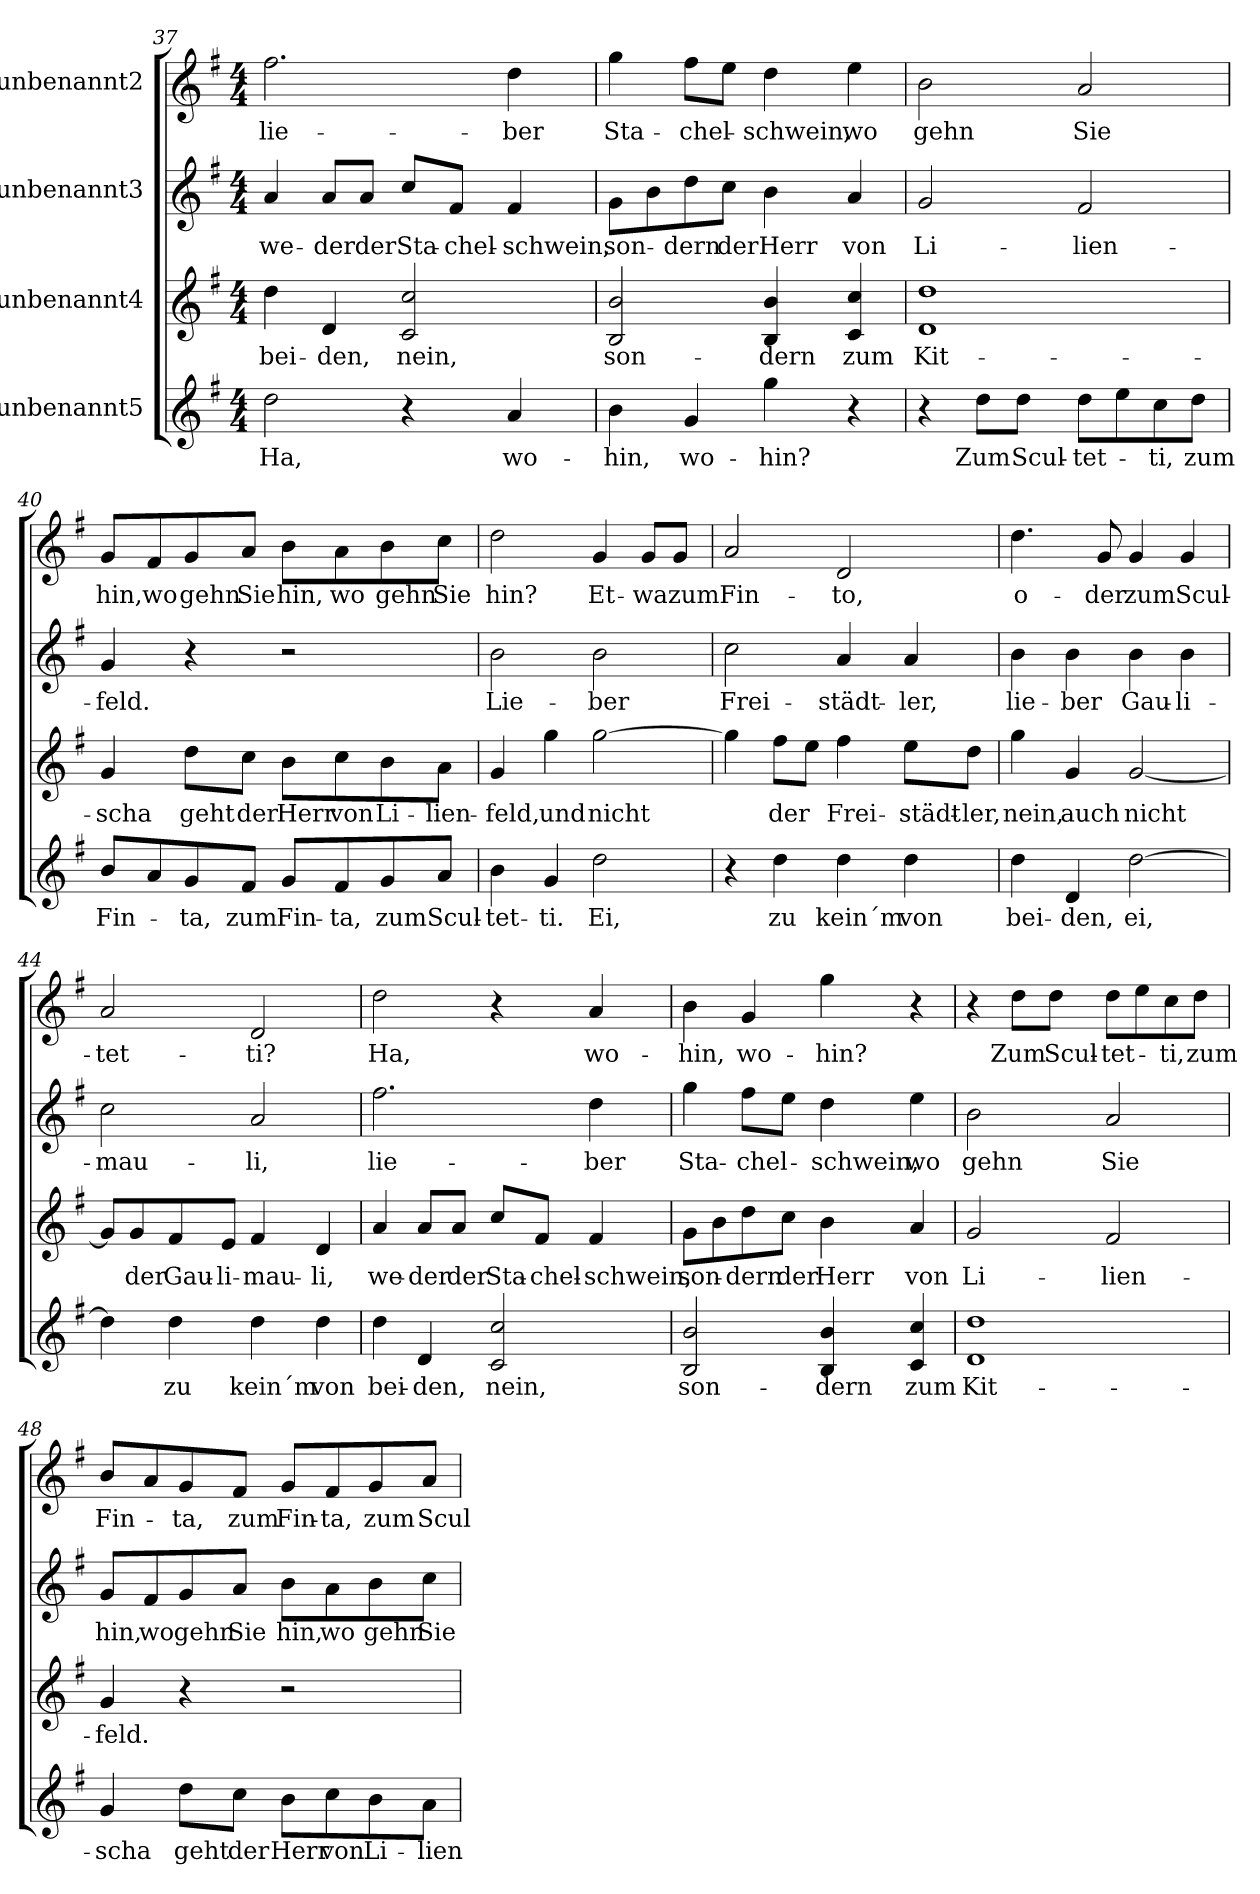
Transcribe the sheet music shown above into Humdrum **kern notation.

**kern	**text	**kern	**text	**kern	**text	**kern	**text
*part4	*part4	*part3	*part3	*part2	*part2	*part1	*part1
*staff4	*staff4	*staff3	*staff3	*staff2	*staff2	*staff1	*staff1
*I"unbenannt5	*	*I"unbenannt4	*	*I"unbenannt3	*	*I"unbenannt2	*
*clefG2	*	*clefG2	*	*clefG2	*	*clefG2	*
*ITrd14c24	*	*	*	*	*	*	*
*k[f#]	*	*k[f#]	*	*k[f#]	*	*k[f#]	*
*M4/4	*	*M4/4	*	*M4/4	*	*M4/4	*
=37	=37	=37	=37	=37	=37	=37	=37
!	!LO:LY:b	!	!LO:LY:b	!	!LO:LY:b	!	!LO:LY:b
2D\	Ha,	4dd\	bei-	4a/	we-	2.ff#\	lie-
!	!	!	!LO:LY:b	!	!LO:LY:b	!	!
.	.	4d/	den,	8a/L	der	.	.
!	!	!	!	!	!LO:LY:b	!	!
.	.	.	.	8a/J	der	.	.
!	!	!	!LO:LY:b	!	!LO:LY:b	!	!
4r	.	2c/ 2cc/	nein,	8cc/L	Sta-	.	.
!	!	!	!	!	!LO:LY:b	!	!
.	.	.	.	8f#/J	chel-	.	.
!	!LO:LY:b	!	!	!	!LO:LY:b	!	!LO:LY:b
4AA/	wo-	.	.	4f#/	schwein,	4dd\	ber
!!LO:LB:g=z
=38	=38	=38	=38	=38	=38	=38	=38
!	!LO:LY:b	!	!LO:LY:b	!	!LO:LY:b	!	!LO:LY:b
4BB\	hin,	2B/ 2b/	son-	8g\L	son-	4gg\	Sta-
.	.	.	.	8b\	.	.	.
!	!LO:LY:b	!	!	!	!LO:LY:b	!	!LO:LY:b
4GG/	wo-	.	.	8dd\	dern	8ff#\L	chel-
!	!	!	!	!	!LO:LY:b	!	!
.	.	.	.	8cc\J	der	8ee\J	.
!	!LO:LY:b	!	!LO:LY:b	!	!LO:LY:b	!	!LO:LY:b
4G\	hin?	4B/ 4b/	dern	4b\	Herr	4dd\	schwein,
!	!	!	!LO:LY:b	!	!LO:LY:b	!	!LO:LY:b
4r	.	4c/ 4cc/	zum	4a/	von	4ee\	wo
=39	=39	=39	=39	=39	=39	=39	=39
!	!	!	!LO:LY:b	!	!LO:LY:b	!	!LO:LY:b
4r	.	1d 1dd	Kit-	2g/	Li-	2b\	gehn
!	!LO:LY:b	!	!	!	!	!	!
8D\L	Zum	.	.	.	.	.	.
!	!LO:LY:b	!	!	!	!	!	!
8D\J	Scul-	.	.	.	.	.	.
!	!LO:LY:b	!	!	!	!LO:LY:b	!	!LO:LY:b
8D\L	tet-	.	.	2f#/	lien-	2a/	Sie
8E\	.	.	.	.	.	.	.
!	!LO:LY:b	!	!	!	!	!	!
8C\	ti,	.	.	.	.	.	.
!	!LO:LY:b	!	!	!	!	!	!
8D\J	zum	.	.	.	.	.	.
=40	=40	=40	=40	=40	=40	=40	=40
!	!LO:LY:b	!	!LO:LY:b	!	!LO:LY:b	!	!LO:LY:b
8BB/L	Fin-	4g/	scha	4g/	feld.	8g/L	hin,
!	!	!	!	!	!	!	!LO:LY:b
8AA/	.	.	.	.	.	8f#/	wo
!	!LO:LY:b	!	!LO:LY:b	!	!	!	!LO:LY:b
8GG/	ta,	8dd\L	geht	4r	.	8g/	gehn
!	!LO:LY:b	!	!LO:LY:b	!	!	!	!LO:LY:b
8FF#/J	zum	8cc\J	der	.	.	8a/J	Sie
!	!LO:LY:b	!	!LO:LY:b	!	!	!	!LO:LY:b
8GG/L	Fin-	8b\L	Herr	2r	.	8b\L	hin,
!	!LO:LY:b	!	!LO:LY:b	!	!	!	!LO:LY:b
8FF#/	ta,	8cc\	von	.	.	8a\	wo
!	!LO:LY:b	!	!LO:LY:b	!	!	!	!LO:LY:b
8GG/	zum	8b\	Li-	.	.	8b\	gehn
!	!LO:LY:b	!	!LO:LY:b	!	!	!	!LO:LY:b
8AA/J	Scul-	8a\J	lien-	.	.	8cc\J	Sie
=41	=41	=41	=41	=41	=41	=41	=41
!	!LO:LY:b	!	!LO:LY:b	!	!LO:LY:b	!	!LO:LY:b
4BB\	tet-	4g/	feld,	2b\	Lie-	2dd\	hin?
!	!LO:LY:b	!	!LO:LY:b	!	!	!	!
4GG/	ti.	4gg\	und	.	.	.	.
!	!LO:LY:b	!	!LO:LY:b	!	!LO:LY:b	!	!LO:LY:b
2D\	Ei,	[2gg\	nicht	2b\	ber	4g/	Et-
!	!	!	!	!	!	!	!LO:LY:b
.	.	.	.	.	.	8g/L	wa
!	!	!	!	!	!	!	!LO:LY:b
.	.	.	.	.	.	8g/J	zum
!!LO:PB:g=z
=42	=42	=42	=42	=42	=42	=42	=42
!	!	!	!	!	!LO:LY:b	!	!LO:LY:b
4r	.	4gg\]	.	2cc\	Frei-	2a/	Fin-
!	!LO:LY:b	!	!LO:LY:b	!	!	!	!
4D\	zu	8ff#\L	der	.	.	.	.
.	.	8ee\J	.	.	.	.	.
!	!LO:LY:b	!	!LO:LY:b	!	!LO:LY:b	!	!LO:LY:b
4D\	kein´m	4ff#\	Frei-	4a/	städt-	2d/	to,
!	!LO:LY:b	!	!LO:LY:b	!	!LO:LY:b	!	!
4D\	von	8ee\L	städt-	4a/	ler,	.	.
!	!	!	!LO:LY:b	!	!	!	!
.	.	8dd\J	ler,	.	.	.	.
=43	=43	=43	=43	=43	=43	=43	=43
!	!LO:LY:b	!	!LO:LY:b	!	!LO:LY:b	!	!LO:LY:b
4D\	bei-	4gg\	nein,	4b\	lie-	4.dd\	o-
!	!LO:LY:b	!	!LO:LY:b	!	!LO:LY:b	!	!
4DD/	den,	4g/	auch	4b\	ber	.	.
!	!	!	!	!	!	!	!LO:LY:b
.	.	.	.	.	.	8g/	der
!	!LO:LY:b	!	!LO:LY:b	!	!LO:LY:b	!	!LO:LY:b
[2D\	ei,	[2g/	nicht	4b\	Gau-	4g/	zum
!	!	!	!	!	!LO:LY:b	!	!LO:LY:b
.	.	.	.	4b\	li-	4g/	Scul-
=44	=44	=44	=44	=44	=44	=44	=44
!	!	!	!	!	!LO:LY:b	!	!LO:LY:b
4D\]	.	8g/L]	.	2cc\	mau-	2a/	tet-
!	!	!	!LO:LY:b	!	!	!	!
.	.	8g/	der	.	.	.	.
!	!LO:LY:b	!	!LO:LY:b	!	!	!	!
4D\	zu	8f#/	Gau-	.	.	.	.
!	!	!	!LO:LY:b	!	!	!	!
.	.	8e/J	li-	.	.	.	.
!	!LO:LY:b	!	!LO:LY:b	!	!LO:LY:b	!	!LO:LY:b
4D\	kein´m	4f#/	mau-	2a/	li,	2d/	ti?
!	!LO:LY:b	!	!LO:LY:b	!	!	!	!
4D\	von	4d/	li,	.	.	.	.
=45	=45	=45	=45	=45	=45	=45	=45
!	!LO:LY:b	!	!LO:LY:b	!	!LO:LY:b	!	!LO:LY:b
4D\	bei-	4a/	we-	2.ff#\	lie-	2dd\	Ha,
!	!LO:LY:b	!	!LO:LY:b	!	!	!	!
4DD/	den,	8a/L	der	.	.	.	.
!	!	!	!LO:LY:b	!	!	!	!
.	.	8a/J	der	.	.	.	.
!	!LO:LY:b	!	!LO:LY:b	!	!	!	!
2CC/ 2C/	nein,	8cc/L	Sta-	.	.	4r	.
!	!	!	!LO:LY:b	!	!	!	!
.	.	8f#/J	chel-	.	.	.	.
!	!	!	!LO:LY:b	!	!LO:LY:b	!	!LO:LY:b
.	.	4f#/	schwein,	4dd\	ber	4a/	wo-
!!LO:LB:g=z
=46	=46	=46	=46	=46	=46	=46	=46
!	!LO:LY:b	!	!LO:LY:b	!	!LO:LY:b	!	!LO:LY:b
2BBB/ 2BB/	son-	8g\L	son-	4gg\	Sta-	4b\	hin,
.	.	8b\	.	.	.	.	.
!	!	!	!LO:LY:b	!	!LO:LY:b	!	!LO:LY:b
.	.	8dd\	dern	8ff#\L	chel-	4g/	wo-
!	!	!	!LO:LY:b	!	!	!	!
.	.	8cc\J	der	8ee\J	.	.	.
!	!LO:LY:b	!	!LO:LY:b	!	!LO:LY:b	!	!LO:LY:b
4BBB/ 4BB/	dern	4b\	Herr	4dd\	schwein,	4gg\	hin?
!	!LO:LY:b	!	!LO:LY:b	!	!LO:LY:b	!	!
4CC/ 4C/	zum	4a/	von	4ee\	wo	4r	.
=47	=47	=47	=47	=47	=47	=47	=47
!	!LO:LY:b	!	!LO:LY:b	!	!LO:LY:b	!	!
1DD 1D	Kit-	2g/	Li-	2b\	gehn	4r	.
!	!	!	!	!	!	!	!LO:LY:b
.	.	.	.	.	.	8dd\L	Zum
!	!	!	!	!	!	!	!LO:LY:b
.	.	.	.	.	.	8dd\J	Scul-
!	!	!	!LO:LY:b	!	!LO:LY:b	!	!LO:LY:b
.	.	2f#/	lien-	2a/	Sie	8dd\L	tet-
.	.	.	.	.	.	8ee\	.
!	!	!	!	!	!	!	!LO:LY:b
.	.	.	.	.	.	8cc\	ti,
!	!	!	!	!	!	!	!LO:LY:b
.	.	.	.	.	.	8dd\J	zum
=48	=48	=48	=48	=48	=48	=48	=48
!	!LO:LY:b	!	!LO:LY:b	!	!LO:LY:b	!	!LO:LY:b
4GG/	scha	4g/	feld.	8g/L	hin,	8b/L	Fin-
!	!	!	!	!	!LO:LY:b	!	!
.	.	.	.	8f#/	wo	8a/	.
!	!LO:LY:b	!	!	!	!LO:LY:b	!	!LO:LY:b
8D\L	geht	4r	.	8g/	gehn	8g/	ta,
!	!LO:LY:b	!	!	!	!LO:LY:b	!	!LO:LY:b
8C\J	der	.	.	8a/J	Sie	8f#/J	zum
!	!LO:LY:b	!	!	!	!LO:LY:b	!	!LO:LY:b
8BB\L	Herr	2r	.	8b\L	hin,	8g/L	Fin-
!	!LO:LY:b	!	!	!	!LO:LY:b	!	!LO:LY:b
8C\	von	.	.	8a\	wo	8f#/	ta,
!	!LO:LY:b	!	!	!	!LO:LY:b	!	!LO:LY:b
8BB\	Li-	.	.	8b\	gehn	8g/	zum
!	!LO:LY:b	!	!	!	!LO:LY:b	!	!LO:LY:b
8AA\J	lien-	.	.	8cc\J	Sie	8a/J	Scul-
=	=	=	=	=	=	=	=
*-	*-	*-	*-	*-	*-	*-	*-
